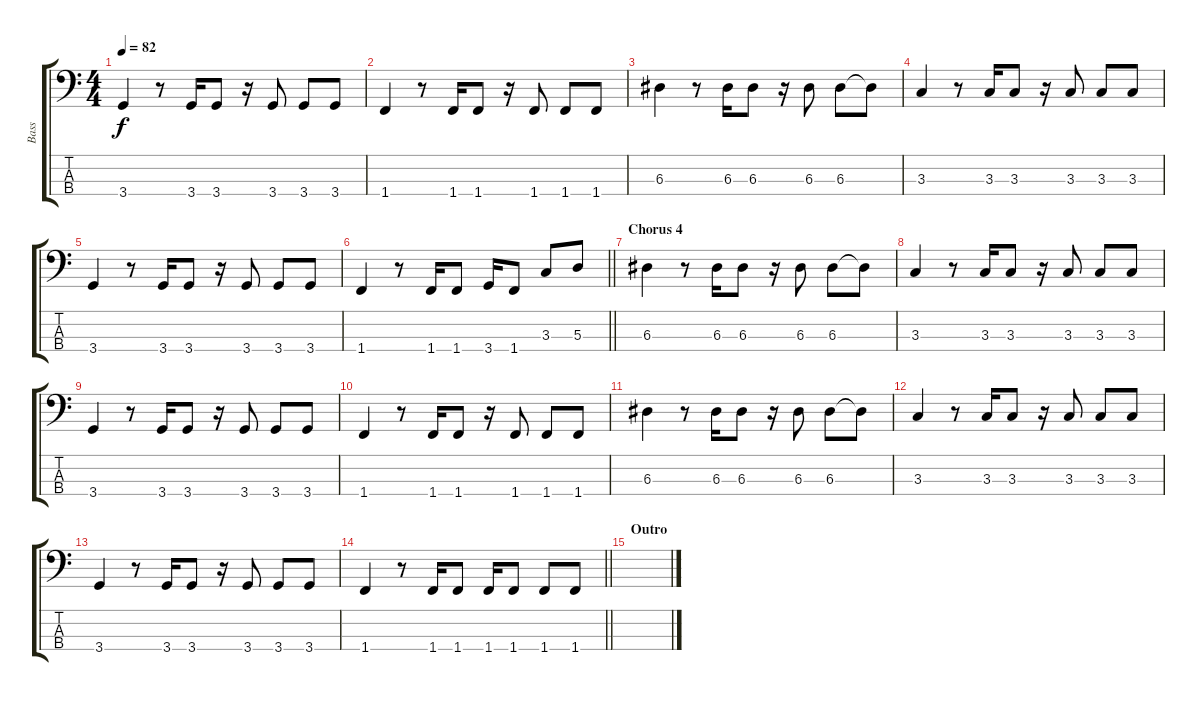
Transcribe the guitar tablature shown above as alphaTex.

\track ("Bass" "Bass") {instrument electricbassfinger}
\staff {score tabs}
\tuning (G2 D2 A1 E1) {hide}
\ts (4 4)
\tempo 82
\clef f4
\ks c
3.4.4{dy f} r.8 3.4.16 3.4.8 r.16 3.4.8 3.4.8 3.4.8 |
1.4.4 r.8 1.4.16 1.4.8 r.16 1.4.8 1.4.8 1.4.8 |
6.3.4 r.8 6.3.16 6.3.8 r.16 6.3.8 6.3.8 6.3{t}.8 |
3.3.4 r.8 3.3.16 3.3.8 r.16 3.3.8 3.3.8 3.3.8 |
3.4.4 r.8 3.4.16 3.4.8 r.16 3.4.8 3.4.8 3.4.8 |
\barLineRight lightlight
1.4.4 r.8 1.4.16 1.4.8 3.4.16 1.4.8 3.3.8 5.3.8 |
\section ("" "Chorus 4")
6.3.4 r.8 6.3.16 6.3.8 r.16 6.3.8 6.3.8 6.3{t}.8 |
3.3.4 r.8 3.3.16 3.3.8 r.16 3.3.8 3.3.8 3.3.8 |
3.4.4 r.8 3.4.16 3.4.8 r.16 3.4.8 3.4.8 3.4.8 |
1.4.4 r.8 1.4.16 1.4.8 r.16 1.4.8 1.4.8 1.4.8 |
6.3.4 r.8 6.3.16 6.3.8 r.16 6.3.8 6.3.8 6.3{t}.8 |
3.3.4 r.8 3.3.16 3.3.8 r.16 3.3.8 3.3.8 3.3.8 |
3.4.4 r.8 3.4.16 3.4.8 r.16 3.4.8 3.4.8 3.4.8 |
\barLineRight lightlight
1.4.4 r.8 1.4.16 1.4.8 1.4.16 1.4.8 1.4.8 1.4.8 |
\section ("" "Outro")
